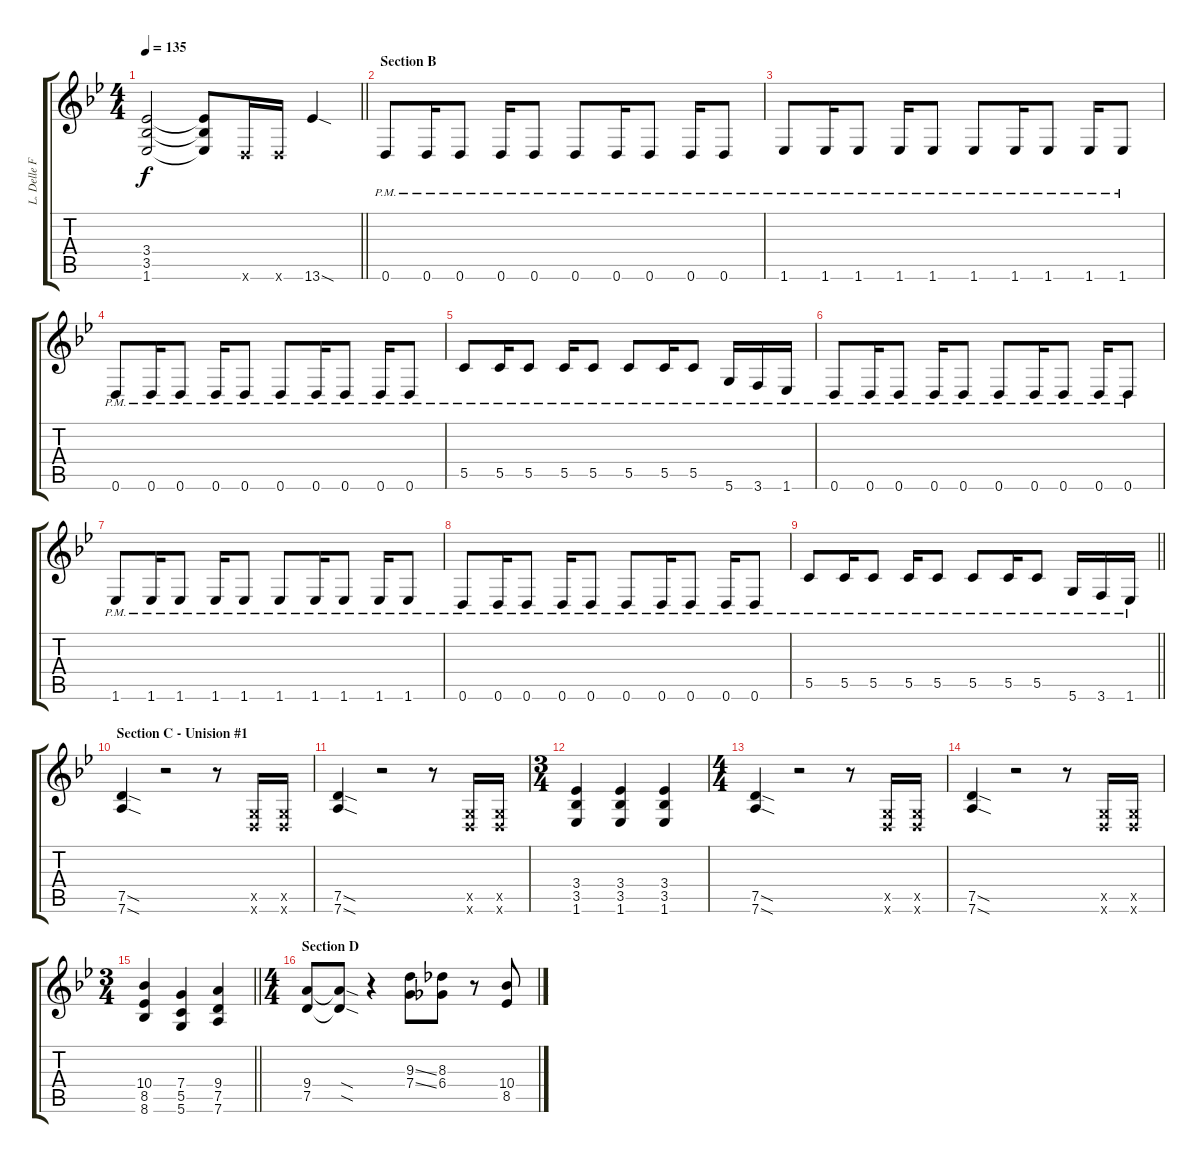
\track ("L. Delle Fave (Dist. Guitar L)" "L. Delle F") {instrument overdrivenguitar}
\staff {score tabs}
\tuning (D4 A3 F3 C3 G2 D2) {hide}
\ts (4 4)
\tempo 135
\clef g2
\barLineRight lightlight
\ks gminor
(3.4 3.5 1.6).2{dy f} (3.4{t} 3.5{t} 1.6{t}).8 0.6{x}.16 0.6{x}.16 13.6{sod}.4 |
\section ("" "Section B")
0.6{pm}.8{volume 9} 0.6{pm}.16 0.6{pm}.8 0.6{pm}.16 0.6{pm}.8 0.6{pm}.8 0.6{pm}.16 0.6{pm}.8 0.6{pm}.16 0.6{pm}.8 |
1.6{pm}.8 1.6{pm}.16 1.6{pm}.8 1.6{pm}.16 1.6{pm}.8 1.6{pm}.8 1.6{pm}.16 1.6{pm}.8 1.6{pm}.16 1.6{pm}.8 |
0.6{pm}.8 0.6{pm}.16 0.6{pm}.8 0.6{pm}.16 0.6{pm}.8 0.6{pm}.8 0.6{pm}.16 0.6{pm}.8 0.6{pm}.16 0.6{pm}.8 |
5.5{pm}.8 5.5{pm}.16 5.5{pm}.8 5.5{pm}.16 5.5{pm}.8 5.5{pm}.8 5.5{pm}.16 5.5{pm}.8 5.6{pm}.16 3.6{pm}.16 1.6{pm}.16 |
0.6{pm}.8 0.6{pm}.16 0.6{pm}.8 0.6{pm}.16 0.6{pm}.8 0.6{pm}.8 0.6{pm}.16 0.6{pm}.8 0.6{pm}.16 0.6{pm}.8 |
1.6{pm}.8 1.6{pm}.16 1.6{pm}.8 1.6{pm}.16 1.6{pm}.8 1.6{pm}.8 1.6{pm}.16 1.6{pm}.8 1.6{pm}.16 1.6{pm}.8 |
0.6{pm}.8 0.6{pm}.16 0.6{pm}.8 0.6{pm}.16 0.6{pm}.8 0.6{pm}.8 0.6{pm}.16 0.6{pm}.8 0.6{pm}.16 0.6{pm}.8 |
\barLineRight lightlight
5.5{pm}.8 5.5{pm}.16 5.5{pm}.8 5.5{pm}.16 5.5{pm}.8 5.5{pm}.8 5.5{pm}.16 5.5{pm}.8 5.6{pm}.16 3.6{pm}.16 1.6{pm}.16 |
\section ("" "Section C - Unision #1")
(7.5{sod} 7.6{sod}).4 r.2 r.8 (0.5{x} 0.6{x}).16 (0.5{x} 0.6{x}).16 |
(7.5{sod} 7.6{sod}).4 r.2 r.8 (0.5{x} 0.6{x}).16 (0.5{x} 0.6{x}).16 |
\ts (3 4)
(3.4 3.5 1.6).4 (3.4 3.5 1.6).4 (3.4 3.5 1.6).4 |
\ts (4 4)
(7.5{sod} 7.6{sod}).4 r.2 r.8 (0.5{x} 0.6{x}).16 (0.5{x} 0.6{x}).16 |
(7.5{sod} 7.6{sod}).4 r.2 r.8 (0.5{x} 0.6{x}).16 (0.5{x} 0.6{x}).16 |
\ts (3 4)
\barLineRight lightlight
(10.4 8.5 8.6).4 (7.4 5.5 5.6).4 (9.4 7.5 7.6).4 |
\ts (4 4)
\section ("" "Section D")
(9.4 7.5).8 (9.4{sod t} 7.5{sod t}).8 r.4 (9.3{ss} 7.4{ss}).8 (8.3 6.4).8 r.8 (10.4{ss} 8.5{ss}).8
